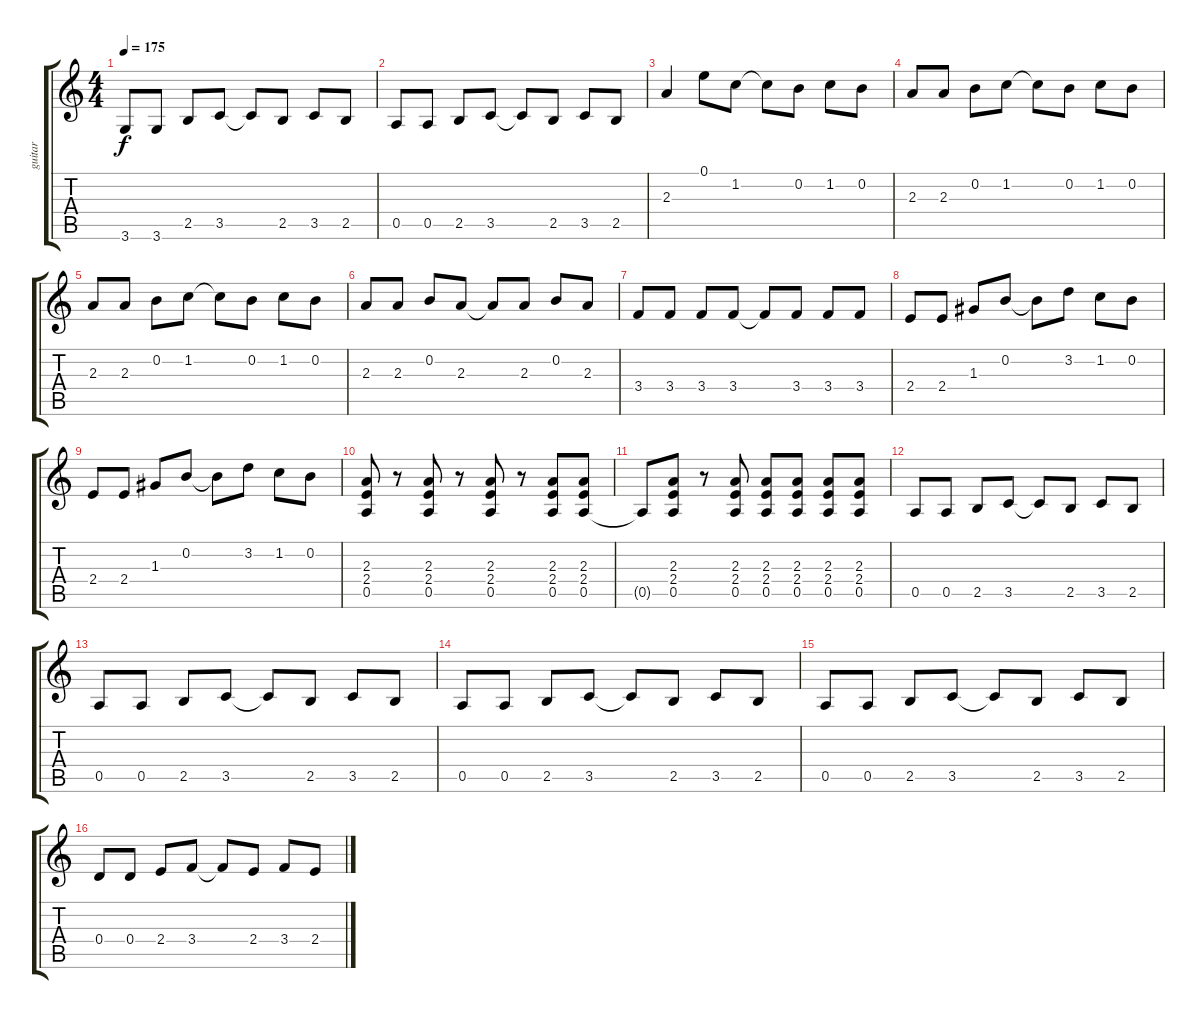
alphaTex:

\track ("guitar" "guitar") {instrument distortionguitar}
\staff {score tabs}
\tuning (E4 B3 G3 D3 A2 E2) {hide}
\ts (4 4)
\tempo 175
\clef g2
\ks c
3.6.8{dy f} 3.6.8 2.5.8 3.5.8 3.5{t}.8 2.5.8 3.5.8 2.5.8 |
0.5.8 0.5.8 2.5.8 3.5.8 3.5{t}.8 2.5.8 3.5.8 2.5.8 |
2.3.4 0.1.8 1.2.8 1.2{t}.8 0.2.8 1.2.8 0.2.8 |
2.3.8 2.3.8 0.2.8 1.2.8 1.2{t}.8 0.2.8 1.2.8 0.2.8 |
2.3.8 2.3.8 0.2.8 1.2.8 1.2{t}.8 0.2.8 1.2.8 0.2.8 |
2.3.8 2.3.8 0.2.8 2.3.8 2.3{t}.8 2.3.8 0.2.8 2.3.8 |
3.4.8 3.4.8 3.4.8 3.4.8 3.4{t}.8 3.4.8 3.4.8 3.4.8 |
2.4.8 2.4.8 1.3.8 0.2.8 0.2{t}.8 3.2.8 1.2.8 0.2.8 |
2.4.8 2.4.8 1.3.8 0.2.8 0.2{t}.8 3.2.8 1.2.8 0.2.8 |
(2.3 2.4 0.5).8 r.8 (2.3 2.4 0.5).8 r.8 (2.3 2.4 0.5).8 r.8 (2.3 2.4 0.5).8 (2.3 2.4 0.5).8 |
0.5{t}.8 (2.3 2.4 0.5).8 r.8 (2.3 2.4 0.5).8 (2.3 2.4 0.5).8 (2.3 2.4 0.5).8 (2.3 2.4 0.5).8 (2.3 2.4 0.5).8 |
0.5.8 0.5.8 2.5.8 3.5.8 3.5{t}.8 2.5.8 3.5.8 2.5.8 |
0.5.8 0.5.8 2.5.8 3.5.8 3.5{t}.8 2.5.8 3.5.8 2.5.8 |
0.5.8 0.5.8 2.5.8 3.5.8 3.5{t}.8 2.5.8 3.5.8 2.5.8 |
0.5.8 0.5.8 2.5.8 3.5.8 3.5{t}.8 2.5.8 3.5.8 2.5.8 |
0.4.8 0.4.8 2.4.8 3.4.8 3.4{t}.8 2.4.8 3.4.8 2.4.8
